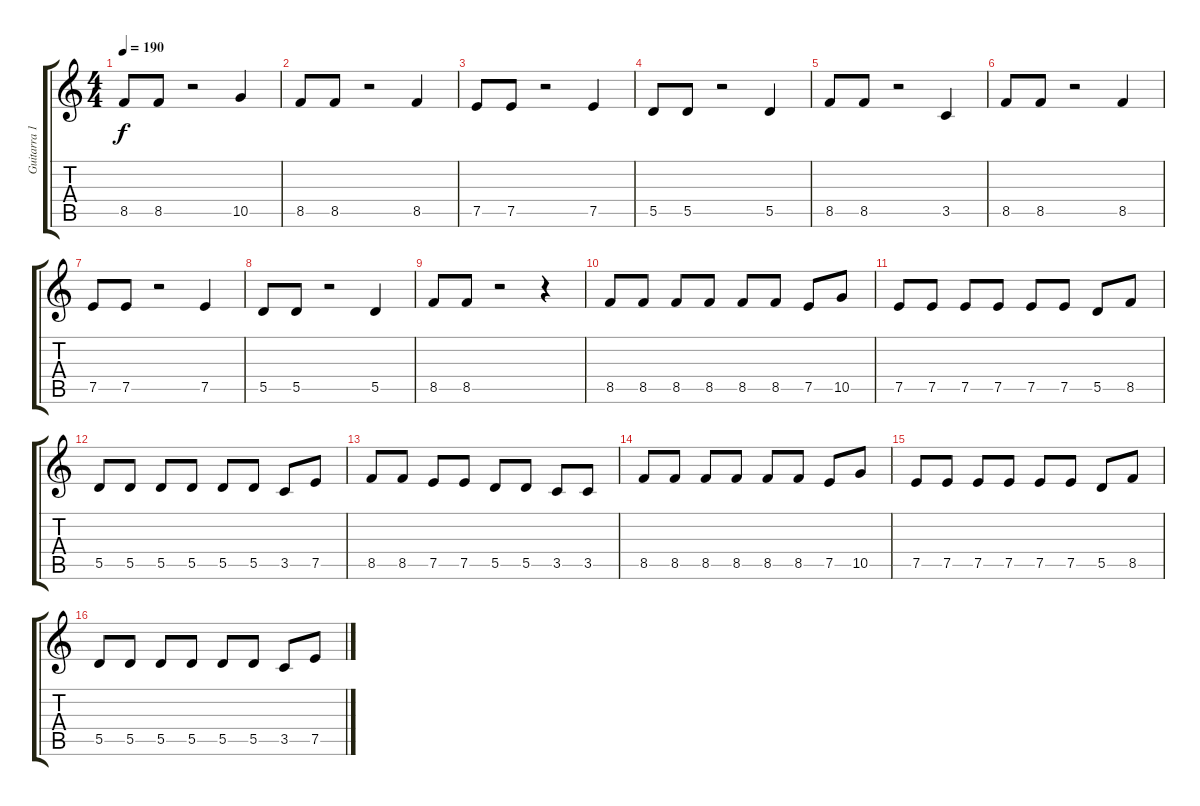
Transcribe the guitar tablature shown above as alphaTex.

\track ("Guitarra 1" "Guitarra 1") {instrument distortionguitar}
\staff {score tabs}
\tuning (E4 B3 G3 D3 A2 E2) {hide}
\ts (4 4)
\tempo 190
\clef g2
\ks c
8.5.8{dy f} 8.5.8 r.2 10.5.4 |
8.5.8 8.5.8 r.2 8.5.4 |
7.5.8 7.5.8 r.2 7.5.4 |
5.5.8 5.5.8 r.2 5.5.4 |
8.5.8 8.5.8 r.2 3.5.4 |
8.5.8 8.5.8 r.2 8.5.4 |
7.5.8 7.5.8 r.2 7.5.4 |
5.5.8 5.5.8 r.2 5.5.4 |
8.5.8 8.5.8 r.2 r.4 |
8.5.8 8.5.8 8.5.8 8.5.8 8.5.8 8.5.8 7.5.8 10.5.8 |
7.5.8 7.5.8 7.5.8 7.5.8 7.5.8 7.5.8 5.5.8 8.5.8 |
5.5.8 5.5.8 5.5.8 5.5.8 5.5.8 5.5.8 3.5.8 7.5.8 |
8.5.8 8.5.8 7.5.8 7.5.8 5.5.8 5.5.8 3.5.8 3.5.8 |
8.5.8 8.5.8 8.5.8 8.5.8 8.5.8 8.5.8 7.5.8 10.5.8 |
7.5.8 7.5.8 7.5.8 7.5.8 7.5.8 7.5.8 5.5.8 8.5.8 |
5.5.8 5.5.8 5.5.8 5.5.8 5.5.8 5.5.8 3.5.8 7.5.8
